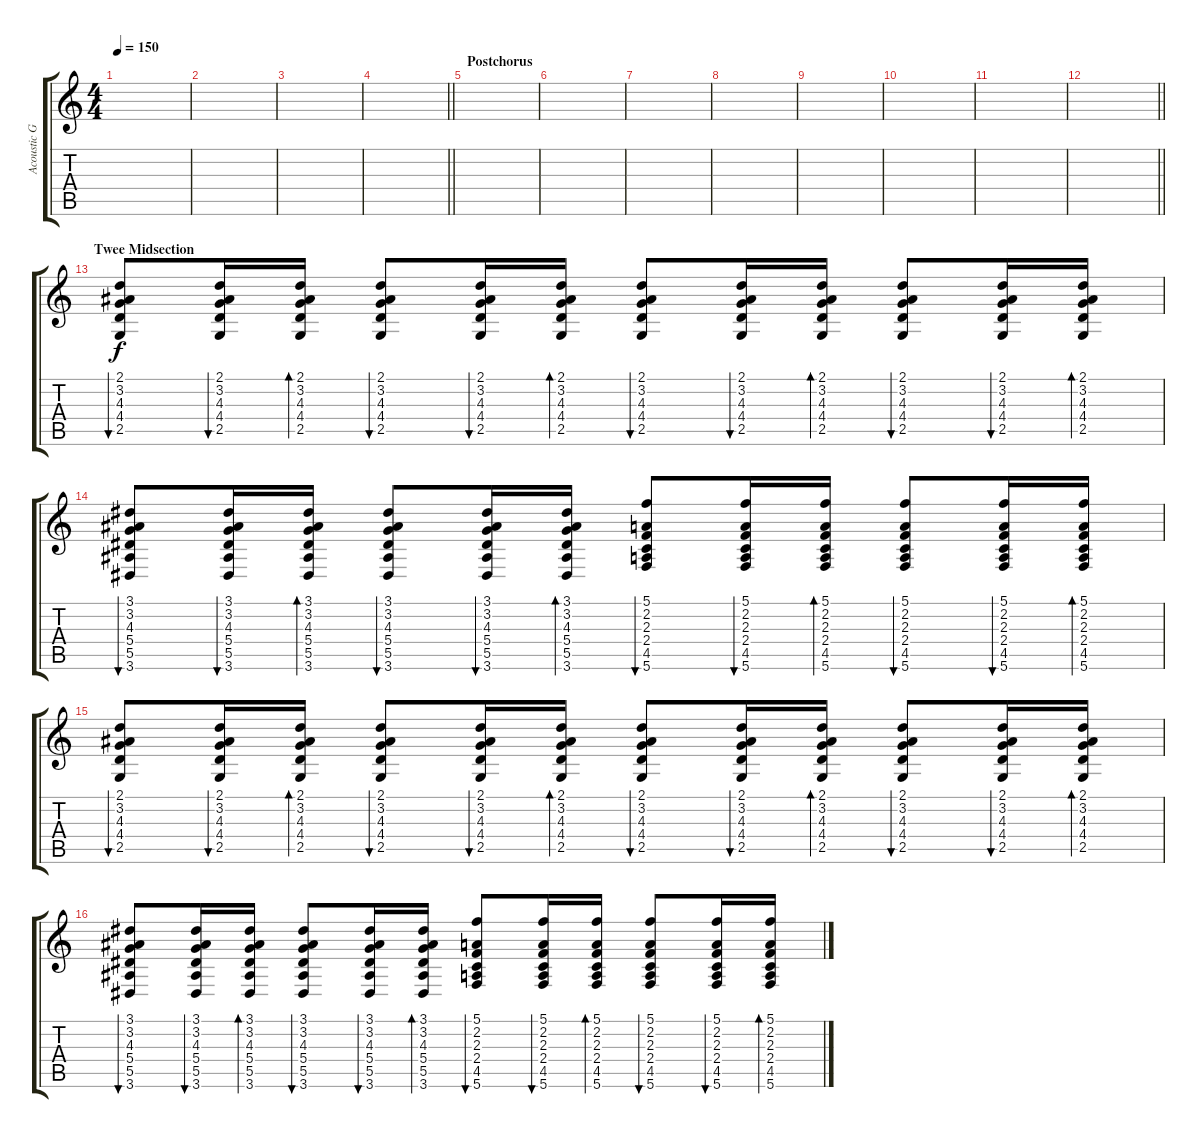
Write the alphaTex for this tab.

\track ("Acoustic Guitar" "Acoustic G") {instrument acousticguitarsteel}
\staff {score tabs}
\tuning (C4 G3 Eb3 Bb2 F2 C2) {hide}
\ts (4 4)
\tempo 150
\clef g2
\ks c
|
|
|
\barLineRight lightlight
|
\section ("" "Postchorus")
|
|
|
|
|
|
|
\barLineRight lightlight
|
\section ("" "Twee Midsection")
(2.1 3.2 4.3 4.4 2.5).8{bu 60} (2.1 3.2 4.3 4.4 2.5).16{bu 30} (2.1 3.2 4.3 4.4 2.5).16{bd 30} (2.1 3.2 4.3 4.4 2.5).8{bu 60} (2.1 3.2 4.3 4.4 2.5).16{bu 30} (2.1 3.2 4.3 4.4 2.5).16{bd 30} (2.1 3.2 4.3 4.4 2.5).8{bu 60} (2.1 3.2 4.3 4.4 2.5).16{bu 30} (2.1 3.2 4.3 4.4 2.5).16{bd 30} (2.1 3.2 4.3 4.4 2.5).8{bu 60} (2.1 3.2 4.3 4.4 2.5).16{bu 30} (2.1 3.2 4.3 4.4 2.5).16{bd 30} |
(3.1 3.2 4.3 5.4 5.5 3.6).8{bu 60} (3.1 3.2 4.3 5.4 5.5 3.6).16{bu 30} (3.1 3.2 4.3 5.4 5.5 3.6).16{bd 30} (3.1 3.2 4.3 5.4 5.5 3.6).8{bu 60} (3.1 3.2 4.3 5.4 5.5 3.6).16{bu 30} (3.1 3.2 4.3 5.4 5.5 3.6).16{bd 30} (5.1 2.2 2.3 2.4 4.5 5.6).8{bu 60} (5.1 2.2 2.3 2.4 4.5 5.6).16{bu 30} (5.1 2.2 2.3 2.4 4.5 5.6).16{bd 30} (5.1 2.2 2.3 2.4 4.5 5.6).8{bu 60} (5.1 2.2 2.3 2.4 4.5 5.6).16{bu 30} (5.1 2.2 2.3 2.4 4.5 5.6).16{bd 30} |
(2.1 3.2 4.3 4.4 2.5).8{bu 60} (2.1 3.2 4.3 4.4 2.5).16{bu 30} (2.1 3.2 4.3 4.4 2.5).16{bd 30} (2.1 3.2 4.3 4.4 2.5).8{bu 60} (2.1 3.2 4.3 4.4 2.5).16{bu 30} (2.1 3.2 4.3 4.4 2.5).16{bd 30} (2.1 3.2 4.3 4.4 2.5).8{bu 60} (2.1 3.2 4.3 4.4 2.5).16{bu 30} (2.1 3.2 4.3 4.4 2.5).16{bd 30} (2.1 3.2 4.3 4.4 2.5).8{bu 60} (2.1 3.2 4.3 4.4 2.5).16{bu 30} (2.1 3.2 4.3 4.4 2.5).16{bd 30} |
(3.1 3.2 4.3 5.4 5.5 3.6).8{bu 60} (3.1 3.2 4.3 5.4 5.5 3.6).16{bu 30} (3.1 3.2 4.3 5.4 5.5 3.6).16{bd 30} (3.1 3.2 4.3 5.4 5.5 3.6).8{bu 60} (3.1 3.2 4.3 5.4 5.5 3.6).16{bu 30} (3.1 3.2 4.3 5.4 5.5 3.6).16{bd 30} (5.1 2.2 2.3 2.4 4.5 5.6).8{bu 60} (5.1 2.2 2.3 2.4 4.5 5.6).16{bu 30} (5.1 2.2 2.3 2.4 4.5 5.6).16{bd 30} (5.1 2.2 2.3 2.4 4.5 5.6).8{bu 60} (5.1 2.2 2.3 2.4 4.5 5.6).16{bu 30} (5.1 2.2 2.3 2.4 4.5 5.6).16{bd 30}
